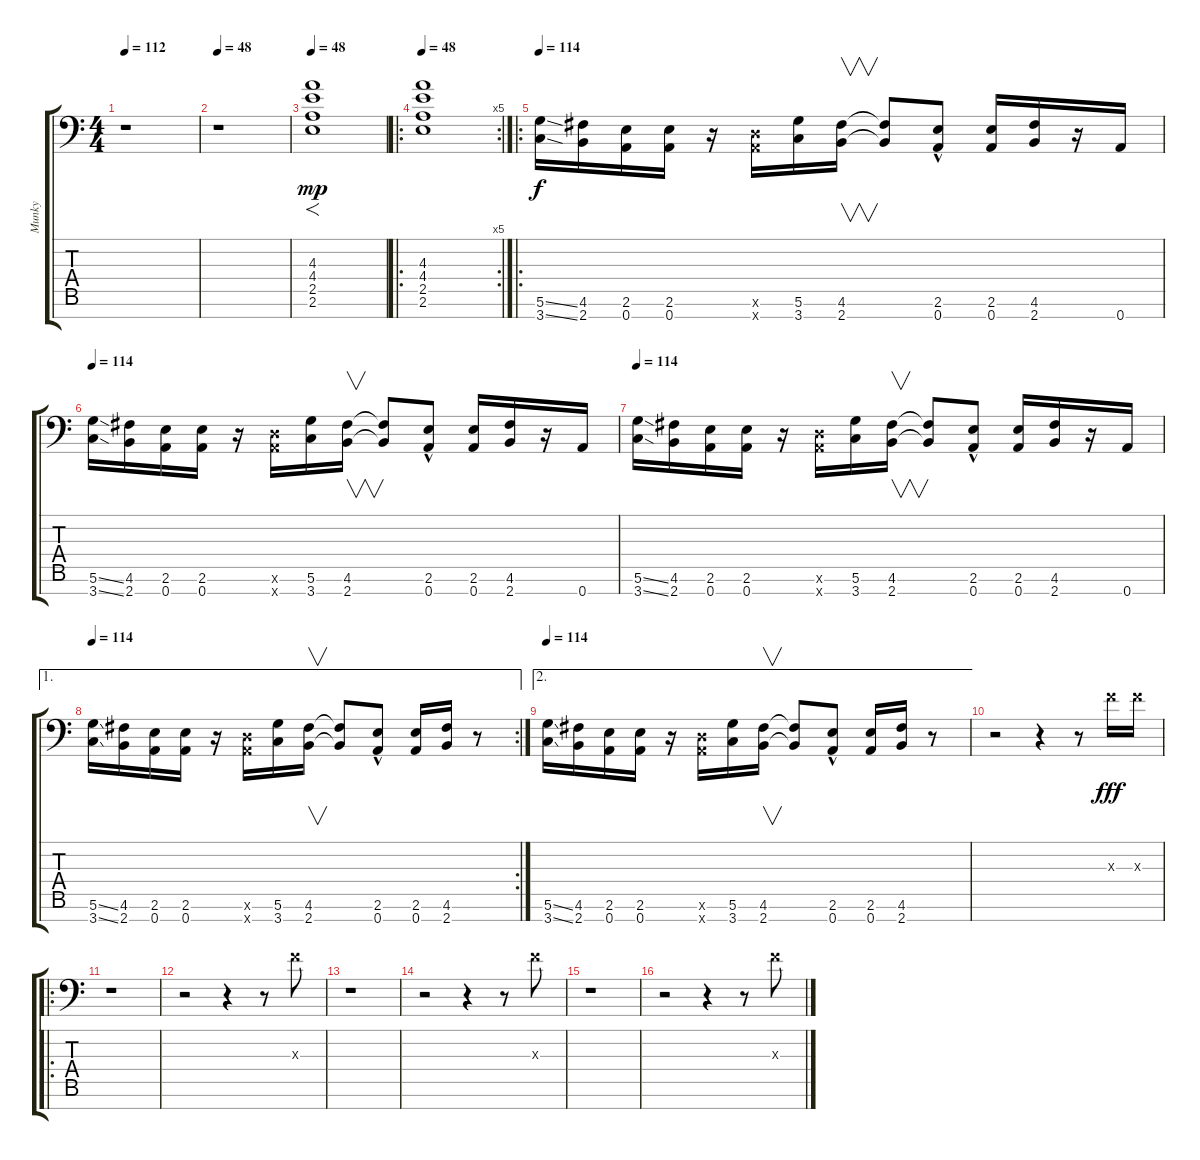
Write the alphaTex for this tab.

\track ("Munky" "Munky") {instrument distortionguitar}
\staff {score tabs}
\tuning (D4 A3 F3 C3 G2 D2 A1) {hide}
\ts (4 4)
\tempo 112
\tempo 48
\tempo 112
\clef f4
\ks c
r.1{dy mp instrument distortionguitar} |
\tempo 48
r.1 |
\tempo 48
(4.3 4.4 2.5 2.6).1{f} |
\ro
\rc 5
\tempo 48
(4.3 4.4 2.5 2.6).1 |
\ro
\tempo 114
(5.6{ss} 3.7{ss}).16{dy f} (4.6 2.7).16 (2.6 0.7).16 (2.6 0.7).16 r.16 (0.6{x} 0.7{x}).16 (5.6 3.7).16 (4.6 2.7).16{v} (4.6{t} 2.7{t}).8 (2.6{hac} 0.7{hac}).8 (2.6 0.7).16 (4.6 2.7).16 r.16 0.7.16 |
\tempo 114
(5.6{ss} 3.7{ss}).16 (4.6 2.7).16 (2.6 0.7).16 (2.6 0.7).16 r.16 (0.6{x} 0.7{x}).16 (5.6 3.7).16 (4.6 2.7).16{v} (4.6{t} 2.7{t}).8 (2.6{hac} 0.7{hac}).8 (2.6 0.7).16 (4.6 2.7).16 r.16 0.7.16 |
\tempo 114
(5.6{ss} 3.7{ss}).16 (4.6 2.7).16 (2.6 0.7).16 (2.6 0.7).16 r.16 (0.6{x} 0.7{x}).16 (5.6 3.7).16 (4.6 2.7).16{v} (4.6{t} 2.7{t}).8 (2.6{hac} 0.7{hac}).8 (2.6 0.7).16 (4.6 2.7).16 r.16 0.7.16 |
\ae 1
\rc 2
\tempo 114
(5.6{ss} 3.7{ss}).16 (4.6 2.7).16 (2.6 0.7).16 (2.6 0.7).16 r.16 (0.6{x} 0.7{x}).16 (5.6 3.7).16 (4.6 2.7).16{v} (4.6{t} 2.7{t}).8 (2.6{hac} 0.7{hac}).8 (2.6 0.7).16 (4.6 2.7).16 r.8 |
\ae 2
\tempo 114
(5.6{ss} 3.7{ss}).16 (4.6 2.7).16 (2.6 0.7).16 (2.6 0.7).16 r.16 (0.6{x} 0.7{x}).16 (5.6 3.7).16 (4.6 2.7).16{v} (4.6{t} 2.7{t}).8 (2.6{hac} 0.7{hac}).8 (2.6 0.7).16 (4.6 2.7).16 r.8 |
r.2 r.4 r.8 0.3{x}.16{dy fff} 0.3{x}.16 |
\ro
r.1 |
r.2 r.4 r.8 0.3{x}.8 |
r.1 |
r.2 r.4 r.8 0.3{x}.8 |
r.1 |
r.2 r.4 r.8 0.3{x}.8
